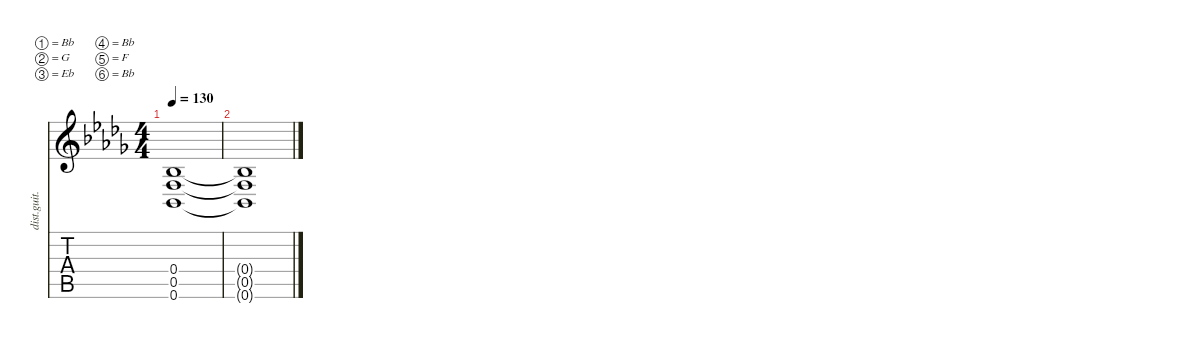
\defaultSystemsLayout 4
\hideDynamics
\bracketExtendMode nobrackets
\otherSystemsTrackNameOrientation horizontal
\track ("Guitar L" "dist.guit.") {instrument overdrivenguitar}
\staff {score tabs}
\tuning (Bb3 G3 Eb3 Bb2 F2 Bb1)
\ts (4 4)
\tempo 130
\clef g2
\ks bbminor
(0.6{t acc b} 0.5{t acc forcenatural} 0.4{t acc b}).1{dy mf beam Up} |
(0.6{t acc b} 0.5{t acc forcenatural} 0.4{t acc b}).1{beam Up}
